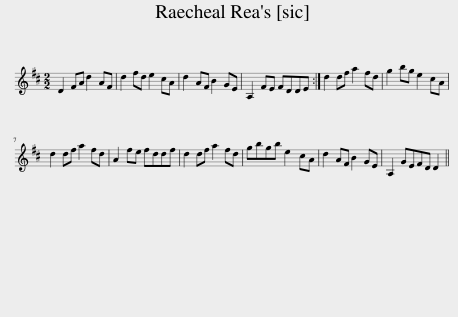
X:1
L:1/8
M:2/2
I:linebreak $
K:D
V:1 treble
V:1
 D2 FA d2 AF | d2 fd e2 cA | d2 AF B2 GE | A,2 FE FDDE :| d2 df a2 fd | %5
 g2 bg e2 cA |$ d2 df a2 fd | A2 fe fddf | d2 df a2 fd | gbgb e2 cA | %10
 d2 AF B2 GE | A,2 GEFD D2 || %12
